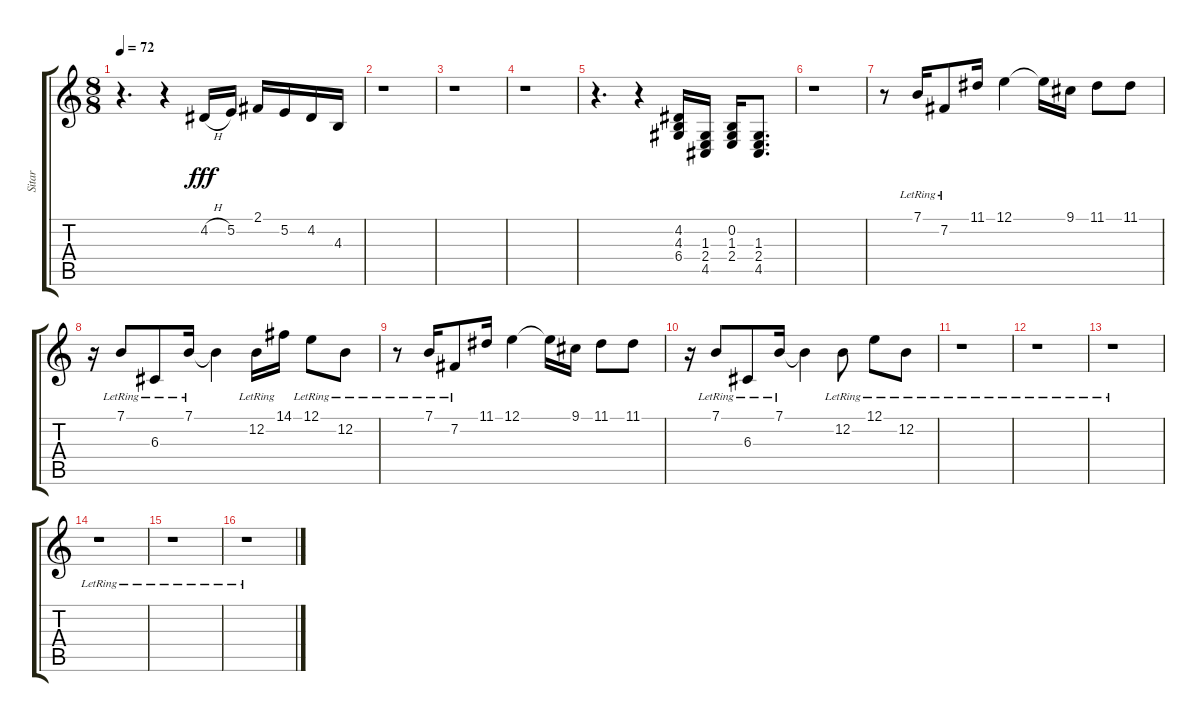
\track ("Sitar" "Sitar") {instrument sitar}
\staff {score tabs}
\tuning (E4 B3 G3 D3 A2 E2) {hide}
\ts (8 8)
\tempo 72
\clef g2
\ks c
r.4{d dy fff} r.4 4.2{h}.16 5.2.16 2.1.16 5.2.16 4.2.16 4.3.16 |
r.1 |
r.1 |
r.1 |
r.4{d} r.4 (4.2 4.3 6.4).16 (1.3 2.4 4.5).16 (0.2 1.3 2.4).16 (1.3 2.4 4.5).8{d} |
r.1 |
r.8 7.1{lr}.16 7.2{lr}.8 11.1.16 12.1.4 12.1{t}.16 9.1.16 11.1.8 11.1.8 |
r.16 7.1{lr}.8 6.3{lr}.8 7.1{lr}.16 7.1{t}.4 12.2{lr}.16 14.1.16 12.1{lr}.8 12.2{lr}.8 |
r.8 7.1{lr}.16 7.2{lr}.8 11.1.16 12.1.4 12.1{t}.16 9.1.16 11.1.8 11.1.8 |
r.16 7.1{lr}.8 6.3{lr}.8 7.1{lr}.16 7.1{t}.4 12.2{lr}.8 12.1{lr}.8 12.2{lr}.8 |
r.1 |
r.1 |
r.1 |
r.1 |
r.1 |
r.1
